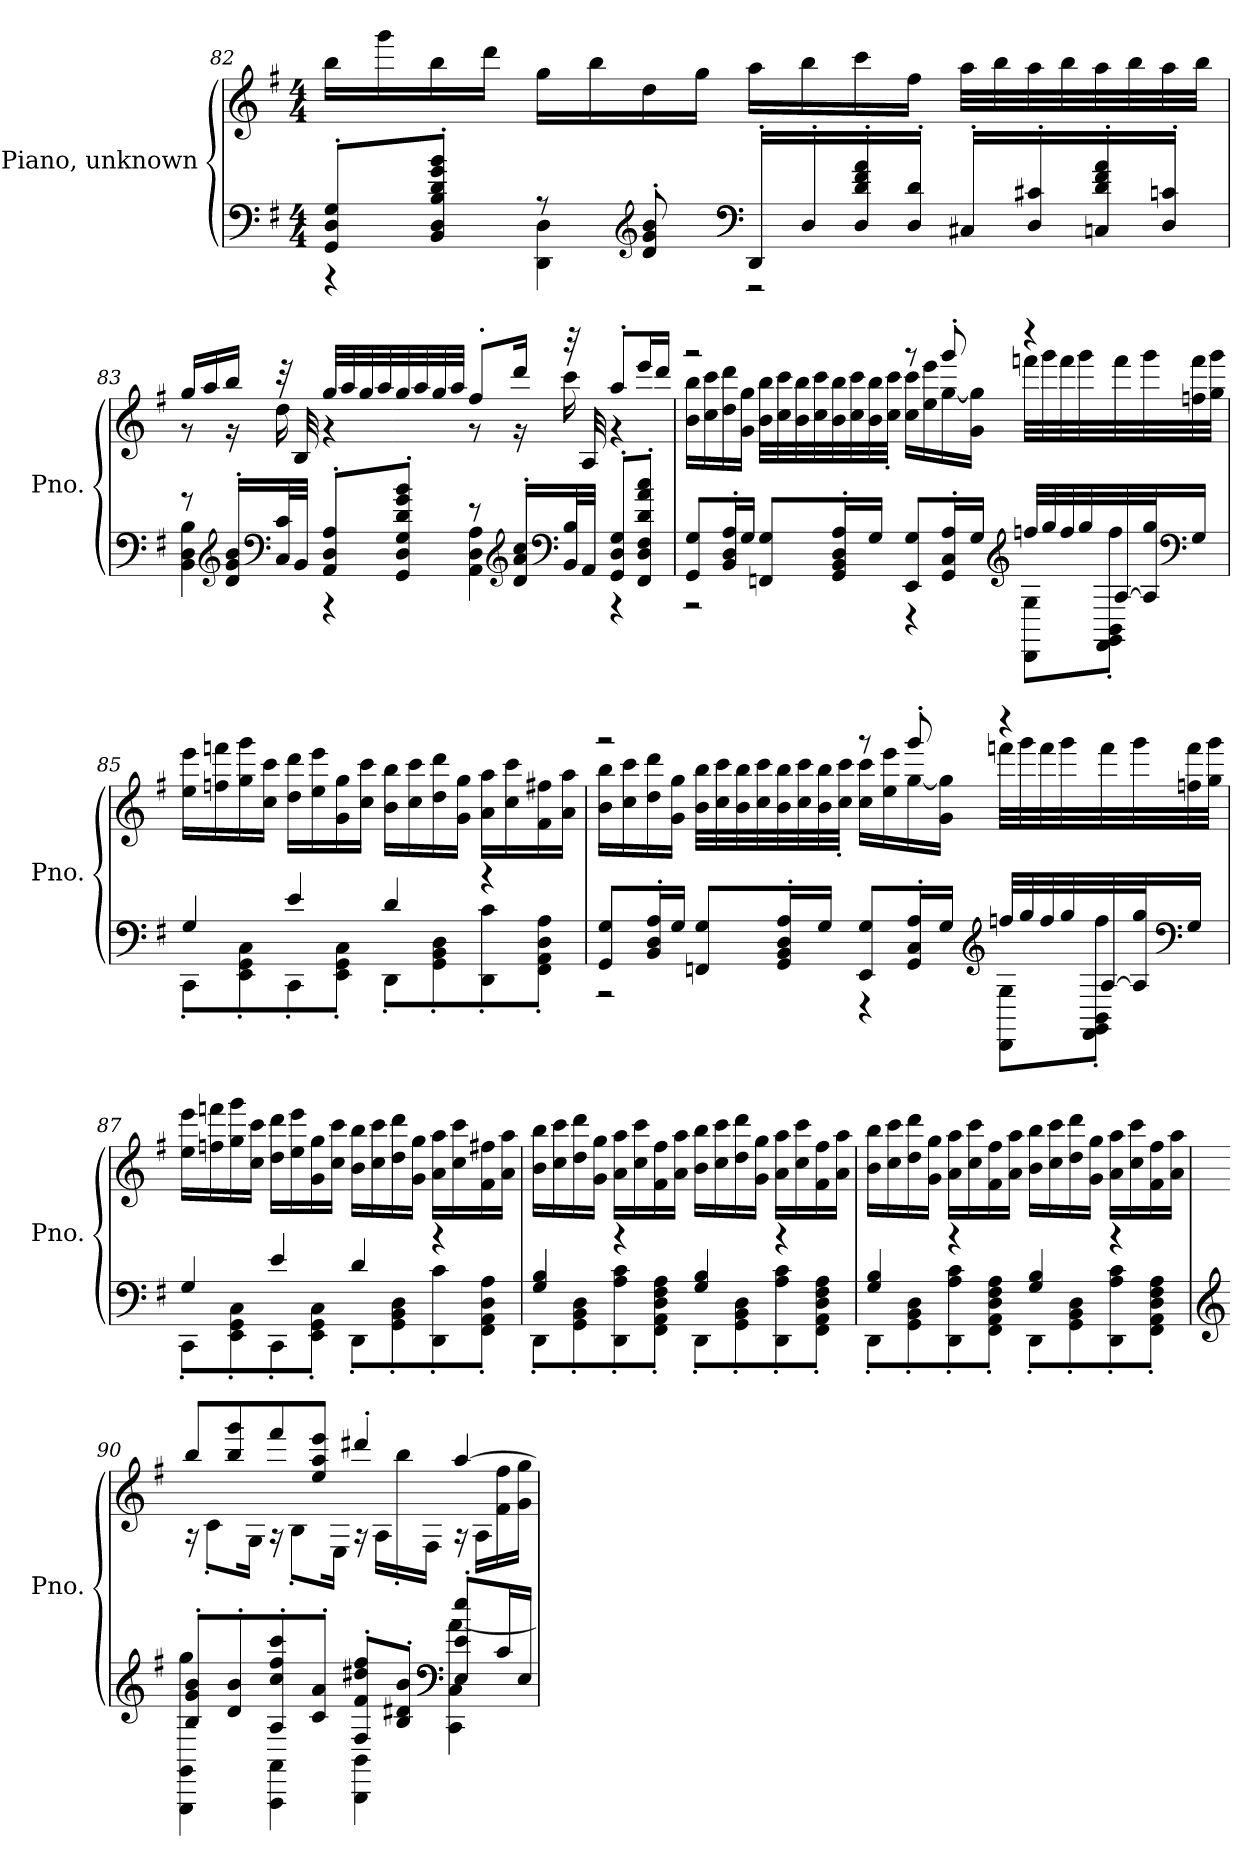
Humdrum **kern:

**kern	**kern
*part1	*part1
*staff2	*staff1
*I"Piano, unknown	*
*I'Pno.	*
!!LO:LB:g=z
*clefF4	*clefG2
*k[f#]	*k[f#]
*M4/4	*M4/4
=82	=82
*^	*
8GG/' 8D/' 8G/'L	4r	16bb\LL
.	.	16ggg\
8BB/' 8D/' 8B/' 8d/' 8g/' 8b/'J	.	16bb\
.	.	16ddd\JJ
8r	4DD\ 4D\	16gg\LL
.	.	16bb\
*clefG2	*	*
8d/' 8g/' 8b/'	.	16dd\
.	.	16gg\JJ
*clefF4	*	*
16DD'/LL	2r	16aa\LL
16D'/	.	16bb\
16D/' 16d/' 16f#/' 16a/'	.	16ccc\
16D/' 16d/'JJ	.	16ff#\JJ
16C#X'/LL	.	32aa\LLL
.	.	32bb\
16D/' 16c#X/'	.	32aa\
.	.	32bb\
16Cn/' 16d/' 16f#/' 16a/'	.	32aa\
.	.	32bb\
16D/' 16cn/'JJ	.	32aa\
.	.	32bb\JJJ
!!LO:LB:g=z
=83	=83	=83
*	*	*^
8r	4BB\ 4D\ 4B\	16gg/LL	8r
.	.	16aa/	.
*clefG2	*	*	*
16d/' 16g/' 16b/'LL	.	16bb/JJ	16r
*clefF4	*	*	*
32C/ 32c/L	.	32r	16dd\
32BB/JJJ	.	32B/	.
8AA/' 8D/' 8A/'L	4r	32gg/LLL	4r
.	.	32aa/	.
.	.	32gg/	.
.	.	32aa/	.
8GG/' 8D/' 8G/' 8d/' 8g/' 8b/'J	.	32gg/	.
.	.	32aa/	.
.	.	32gg/	.
.	.	32aa/JJJ	.
8r	4AA\ 4D\ 4A\	8ff#'/L	8r
*clefG2	*	*	*
16d/' 16a/' 16cc/'LL	.	16ddd/Jk	16r
*clefF4	*	*	*
32BB/ 32B/L	.	32r	16ccc\
32AA/JJJ	.	32A/	.
8GG/' 8D/' 8G/'L	4r	8aa'/L	4r
8FF#/' 8D/' 8F#/' 8d/' 8a/' 8cc/'J	.	16eee/L	.
.	.	16ddd/JJ	.
!!LO:PB:g=z	!!
=84	=84	=84	=84
8GG/ 8G/L	2r	2r	16b\ 16bb\LL
.	.	.	16cc\ 16ccc\
16BB/' 16D/' 16A/'L	.	.	16dd\ 16ddd\
16G/JJ	.	.	16g\ 16gg\JJ
8FFn/ 8G/L	.	.	32b\ 32bb\LLL
.	.	.	32cc\ 32ccc\
.	.	.	32b\ 32bb\
.	.	.	32cc\ 32ccc\
16GG/' 16BB/' 16D/' 16A/'L	.	.	32b\ 32bb\
.	.	.	32cc\ 32ccc\
16G/JJ	.	.	32b\ 32bb\
.	.	.	32cc\' 32ccc\'JJJ
8EE/ 8G/L	4r	8r	16cc\ 16ccc\LL
.	.	.	16ee\ 16eee\
16GG/' 16C/' 16A/'L	.	8ggg'/	[16gg\
16G/JJ	.	.	16g\ 16gg\]JJ
*clefG2	*	*	*
32ffn/LLL	8DD\ 8G\L	4r	32fffn\LLL
32gg/	.	.	32ggg\
32ff/	.	.	32fff\
32gg/	.	.	32ggg\
[32A/	8FF\' 8GG\' 8BB\' 8ff\'J	.	32fff\
32A/] 32gg/J	.	.	32ggg\
*clefF4	*	*	*
16G/JJ	.	.	32ffn\ 32fff\
.	.	.	32gg\ 32ggg\JJJ
*	*	*v	*v
!!LO:LB:g=z
=85	=85	=85
4G/	8CC'\L	16ee\ 16eee\LL
.	.	16ffn\ 16fffn\
.	8EE\' 8GG\' 8C\'	16gg\ 16ggg\
.	.	16cc\ 16ccc\JJ
4e/	8CC'\	16dd\ 16ddd\LL
.	.	16ee\ 16eee\
.	8EE\' 8GG\' 8C\'J	16g\ 16gg\
.	.	16cc\ 16ccc\JJ
4d/	8DD'\L	16b\ 16bb\LL
.	.	16cc\ 16ccc\
.	8GG\' 8BB\' 8D\'	16dd\ 16ddd\
.	.	16g\ 16gg\JJ
4r	8DD\' 8c\'	16a\ 16aa\LL
.	.	16cc\ 16ccc\
.	8FF#\' 8AA\' 8D\' 8A\'J	16f#\ 16ff#X\
.	.	16a\ 16aa\JJ
!!LO:LB:g=z
=86	=86	=86
*	*	*^
8GG/ 8G/L	2r	2r	16b\ 16bb\LL
.	.	.	16cc\ 16ccc\
16BB/' 16D/' 16A/'L	.	.	16dd\ 16ddd\
16G/JJ	.	.	16g\ 16gg\JJ
8FFn/ 8G/L	.	.	32b\ 32bb\LLL
.	.	.	32cc\ 32ccc\
.	.	.	32b\ 32bb\
.	.	.	32cc\ 32ccc\
16GG/' 16BB/' 16D/' 16A/'L	.	.	32b\ 32bb\
.	.	.	32cc\ 32ccc\
16G/JJ	.	.	32b\ 32bb\
.	.	.	32cc\' 32ccc\'JJJ
8EE/ 8G/L	4r	8r	16cc\ 16ccc\LL
.	.	.	16ee\ 16eee\
16GG/' 16C/' 16A/'L	.	8ggg'/	[16gg\
16G/JJ	.	.	16g\ 16gg\]JJ
*clefG2	*	*	*
32ffn/LLL	8DD\ 8G\L	4r	32fffn\LLL
32gg/	.	.	32ggg\
32ff/	.	.	32fff\
32gg/	.	.	32ggg\
[32A/	8FF\' 8GG\' 8BB\' 8ff\'J	.	32fff\
32A/] 32gg/J	.	.	32ggg\
*clefF4	*	*	*
16G/JJ	.	.	32ffn\ 32fff\
.	.	.	32gg\ 32ggg\JJJ
*	*	*v	*v
!!LO:LB:g=z
=87	=87	=87
4G/	8CC'\L	16ee\ 16eee\LL
.	.	16ffn\ 16fffn\
.	8EE\' 8GG\' 8C\'	16gg\ 16ggg\
.	.	16cc\ 16ccc\JJ
4e/	8CC'\	16dd\ 16ddd\LL
.	.	16ee\ 16eee\
.	8EE\' 8GG\' 8C\'J	16g\ 16gg\
.	.	16cc\ 16ccc\JJ
4d/	8DD'\L	16b\ 16bb\LL
.	.	16cc\ 16ccc\
.	8GG\' 8BB\' 8D\'	16dd\ 16ddd\
.	.	16g\ 16gg\JJ
4r	8DD\' 8c\'	16a\ 16aa\LL
.	.	16cc\ 16ccc\
.	8FF#\' 8AA\' 8D\' 8A\'J	16f#\ 16ff#X\
.	.	16a\ 16aa\JJ
=88	=88	=88
4G/ 4B/	8DD'\L	16b\ 16bb\LL
.	.	16cc\ 16ccc\
.	8GG\' 8BB\' 8D\'	16dd\ 16ddd\
.	.	16g\ 16gg\JJ
4r	8DD\' 8A\' 8c\'	16a\ 16aa\LL
.	.	16cc\ 16ccc\
.	8FF#\' 8AA\' 8D\' 8F#\' 8A\'J	16f#\ 16ff#\
.	.	16a\ 16aa\JJ
4G/ 4B/	8DD'\L	16b\ 16bb\LL
.	.	16cc\ 16ccc\
.	8GG\' 8BB\' 8D\'	16dd\ 16ddd\
.	.	16g\ 16gg\JJ
4r	8DD\' 8A\' 8c\'	16a\ 16aa\LL
.	.	16cc\ 16ccc\
.	8FF#\' 8AA\' 8D\' 8F#\' 8A\'J	16f#\ 16ff#\
.	.	16a\ 16aa\JJ
!!LO:LB:g=z
=89	=89	=89
4G/ 4B/	8DD'\L	16b\ 16bb\LL
.	.	16cc\ 16ccc\
.	8GG\' 8BB\' 8D\'	16dd\ 16ddd\
.	.	16g\ 16gg\JJ
4r	8DD\' 8A\' 8c\'	16a\ 16aa\LL
.	.	16cc\ 16ccc\
.	8FF#\' 8AA\' 8D\' 8F#\' 8A\'J	16f#\ 16ff#\
.	.	16a\ 16aa\JJ
4G/ 4B/	8DD'\L	16b\ 16bb\LL
.	.	16cc\ 16ccc\
.	8GG\' 8BB\' 8D\'	16dd\ 16ddd\
.	.	16g\ 16gg\JJ
4r	8DD\' 8A\' 8c\'	16a\ 16aa\LL
.	.	16cc\ 16ccc\
.	8FF#\' 8AA\' 8D\' 8F#\' 8A\'J	16f#\ 16ff#\
.	.	16a\ 16aa\JJ
=90	=90	=90
*clefG2	*	*
*	*	*^
8B/' 8g/' 8b/'L	4GGG\ 4GG\ 4gg\	8bb/L	16r
.	.	.	8c'\L
8d/' 8b/'	.	8bb/ 8ggg/	.
.	.	.	16G\Jk
8A/' 8cc/' 8ff#/' 8ccc/'	4AAA\ 4AA\	8fff#/	16r
.	.	.	8B'\L
8c/' 8a/'J	.	8ee/ 8aa/ 8eee/J	.
.	.	.	16E\Jk
8F#/' 8f#/' 8dd#X/' 8ff#/'L	4BBB\ 4BB\	4ddd#X'/	16r
.	.	.	16A\LL
8B/' 8d#X/' 8b/'J	.	.	16bb'\
.	.	.	16F#\JJ
*clefF4	*	*	*
8E/' 8e/' 8ee/'L	4CC\ 4C\ [4a\	[4aa/	16r
.	.	.	16A\LL
16c/L	.	.	16f#\ 16ff#\
16E/JJ	.	.	16g\ 16gg\JJ
*v	*v	*	*
*	*v	*v
=	=
*-	*-
